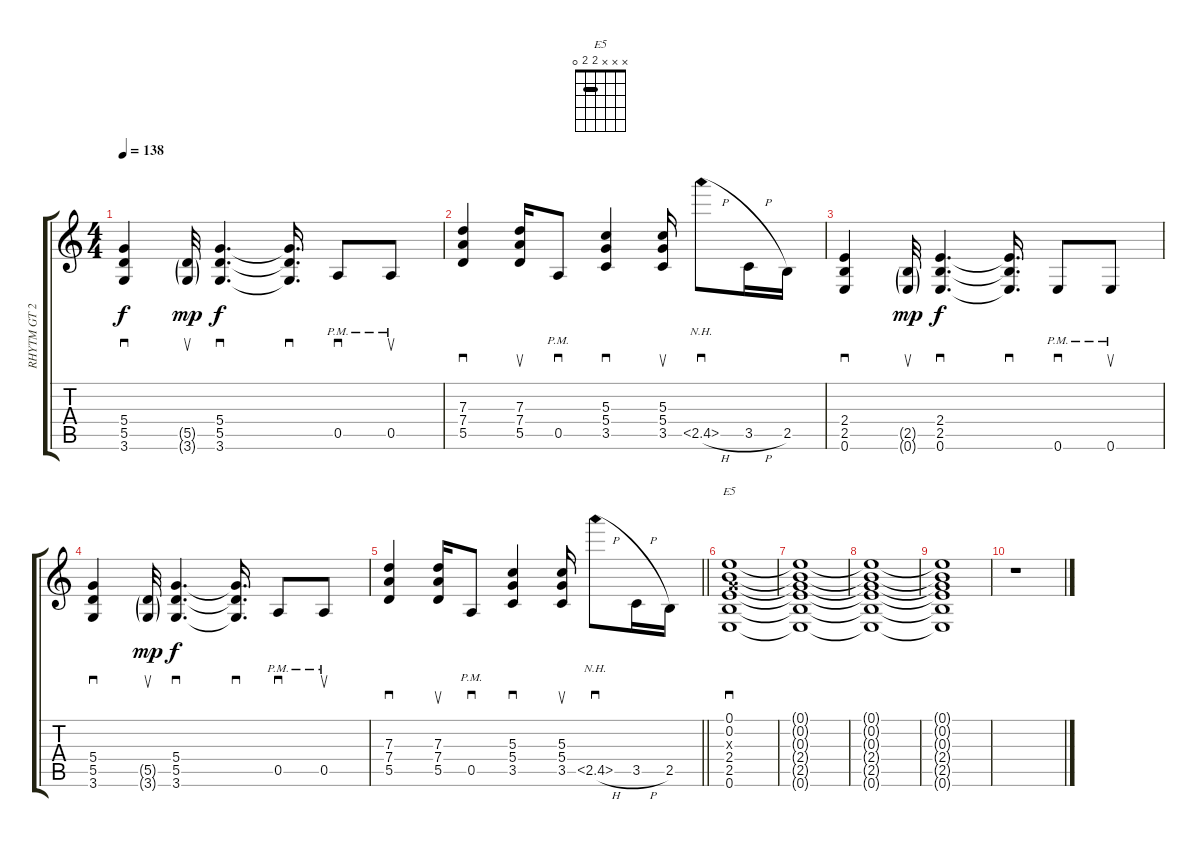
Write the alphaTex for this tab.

\track ("RHYTM GT 2" "RHYTM GT 2") {instrument overdrivenguitar}
\staff {score tabs}
\tuning (E4 B3 G3 D3 A2 E2) {hide}
\chord ("E5" x x x 2 2 0) {barre 2}
\ts (4 4)
\tempo 138
\clef g2
\ks c
(5.4 5.5 3.6).4{sd dy f} (5.5{g} 3.6{g}).32{su dy mp} (5.4 5.5 3.6).4{d sd dy f} (5.4{t} 5.5{t} 3.6{t}).16{d sd} 0.5{pm}.8{sd} 0.5{pm}.8{su} |
(7.3 7.4 5.5).4{sd} (7.3 7.4 5.5).16{su} 0.5{pm}.8{sd} (5.3 5.4 3.5).4{sd} (5.3 5.4 3.5).16{su} 2.5{nh h}.8{sd} 3.5{h}.16 2.5.16 |
(2.4 2.5 0.6).4{sd} (2.5{g} 0.6{g}).32{su dy mp} (2.4 2.5 0.6).4{d sd dy f} (2.4{t} 2.5{t} 0.6{t}).16{d sd} 0.6{pm}.8{sd} 0.6{pm}.8{su} |
(5.4 5.5 3.6).4{sd} (5.5{g} 3.6{g}).32{su dy mp} (5.4 5.5 3.6).4{d sd dy f} (5.4{t} 5.5{t} 3.6{t}).16{d sd} 0.5{pm}.8{sd} 0.5{pm}.8{su} |
\barLineRight lightlight
(7.3 7.4 5.5).4{sd} (7.3 7.4 5.5).16{su} 0.5{pm}.8{sd} (5.3 5.4 3.5).4{sd} (5.3 5.4 3.5).16{su} 2.5{nh h}.8{sd} 3.5{h}.16 2.5.16 |
(0.1 0.2 0.3{x} 2.4 2.5 0.6).1{sd ch "E5"} |
(0.1{t} 0.2{t} 0.3{t} 2.4{t} 2.5{t} 0.6{t}).1 |
(0.1{t} 0.2{t} 0.3{t} 2.4{t} 2.5{t} 0.6{t}).1{volume 2} |
(0.1{t} 0.2{t} 0.3{t} 2.4{t} 2.5{t} 0.6{t}).1{volume 1} |
r.1
